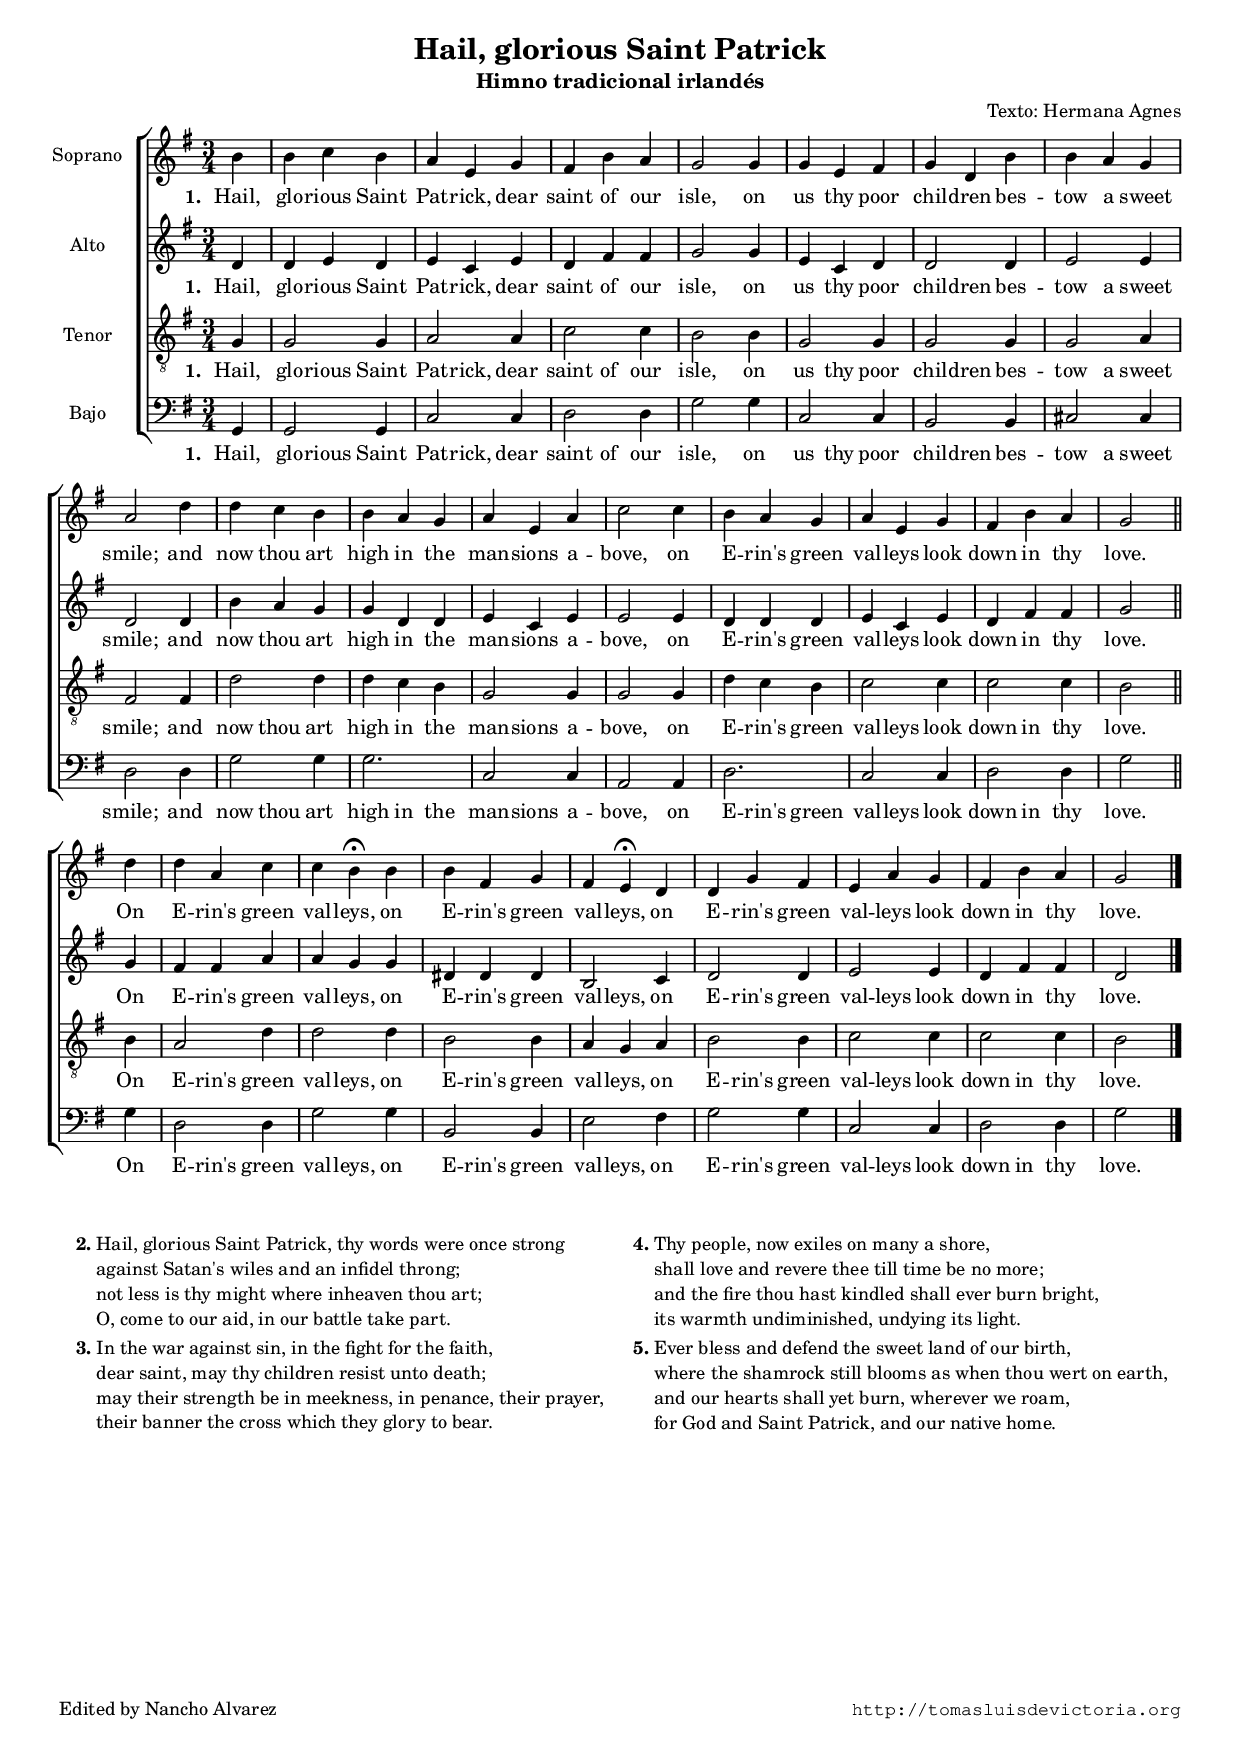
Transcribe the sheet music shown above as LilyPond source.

\version "2.11.16"

#(set-default-paper-size "a4")
#(set-global-staff-size 16)
#(ly:set-option 'point-and-click #f)

\paper{
	between-system-space=#60
}

\header {
	title="Hail, glorious Saint Patrick"
	subtitle="Himno tradicional irlandés"
	composer="Texto: Hermana Agnes"
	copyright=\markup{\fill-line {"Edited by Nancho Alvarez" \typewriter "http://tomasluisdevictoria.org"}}
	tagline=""
}

global={\key g \major \time 3/4 \partial 4 \skip 4 \skip 1*3/4*15
					\skip 2 \bar "||" \break
					\skip 4 \skip 1*3/4*7 \skip 2 \bar "|." }


cantus={
	b'4 |
	b' c'' b' |
	a' e' g' |
	fis' b' a' |
%5
	g'2 g'4 |
	g' e' fis' |
	g' d' b' |
	b' a' g' |
	a'2 d''4 |
%10
	d'' c'' b' |
	b' a' g' |
	a' e' a' |
	c''2 c''4 |
	b' a' g' |
%15
	a' e' g' |
	fis' b' a' |
	g'2 d''4 |
	d'' a' c'' |
	c'' b'^\fermata b' |
%20
	b' fis' g' |
	fis' e'^\fermata d' |
	d' g' fis' |
	e' a' g' |
	fis' b' a' |
%25
	g'2
}

altus={
	d'4 |
	d' e' d' |
	e' c' e' |
	d' fis' fis' |
%5
	g'2 g'4 |
	e' c' d' |
	d'2 d'4 |
	e'2 e'4 |
	d'2 d'4 |
%10
	b' a' g' |
	g' d' d' |
	e' c' e' |
	e'2 e'4 |
	d' d' d' |
%15
	e' c' e' |
	d' fis' fis' |
	g'2 g'4 |
	fis' fis' a' |
	a' g' g' |
%20
	dis' dis' dis' |
	b2 c'4 |
	d'2 d'4 |
	e'2 e'4 |
	d' fis' fis' |
%25
	d'2
}

tenor={
	g4 |
	g2 g4 |
	a2 a4 |
	c'2 c'4 |
%5
	b2 b4 |
	g2 g4 |
	g2 g4 |
	g2 a4 |
	fis2 fis4 |
%10
	d'2 d'4 |
	d' c' b |
	g2 g4 |
	g2 g4 |
	d' c' b |
%15
	c'2 c'4 |
	c'2 c'4 |
	b2 b4 |
	a2 d'4 |
	d'2 d'4 |
%20
	b2 b4 |
	a g a |
	b2 b4 |
	c'2 c'4 |
	c'2 c'4 |
%25
	b2 
}

bassus={
	g,4 |
	g,2 g,4 |
	c2 c4 |
	d2 d4 |
%5
	g2 g4 |
	c2 c4 |
	b,2 b,4 |
	cis2 cis4 |
	d2 d4 |
%10
	g2 g4 |
	g2. |
	c2 c4 |
	a,2 a,4 |
	d2. |
%15
	c2 c4 |
	d2 d4 |
	g2 g4 |
	d2 d4 |
	g2 g4 |
%20
	b,2 b,4 |
	e2 fis4 |
	g2 g4 |
	c2 c4 |
	d2 d4 |
%25
	g2 
}


textocantus=\lyricmode{ \set stanza = "1. "
Hail, glo -- rious Saint Pat -- rick,
dear saint of our isle,
on us thy poor chil -- dren bes -- tow a sweet smile;
and now thou art high in the man -- sions a -- bove,
on E -- rin's green val -- leys look down in thy love.
On E -- rin's green val -- leys,
on E -- rin's green val -- leys,
on E -- rin's green val -- leys look down in thy love.
}


\score {
\new ChoirStaff<<

	\new Staff <<\global
	\new Voice="v1" {
		\set Staff.instrumentName="Soprano " 
		\clef "treble"
		\cantus }
	\new Lyrics \lyricsto "v1" {\textocantus }
	>>

	
	\new Staff << \global
	\new Voice="v2" {
		\set Staff.instrumentName="Alto "
		\clef "treble" 
		\altus}
	\new Lyrics \lyricsto "v1" {\textocantus }
	>>

	
	\new Staff <<\global
	\new Voice="v3" {
		\set Staff.instrumentName="Tenor "
		\clef "G_8"
		\tenor }
	\new Lyrics \lyricsto "v1" {\textocantus }
	>>
	

	\new Staff <<\global
	\new Voice="v4" {
		\set Staff.instrumentName="Bajo "
		\clef "bass" 
		\bassus }
	\new Lyrics \lyricsto "v1" {\textocantus}
	>>
	
>>

\layout{ 
	%\context {\Lyrics \override VerticalAxisGroup #'minimum-Y-extent = #'(-0 . 0) }
	%\context {\Lyrics \override LyricText #'font-size = #2 }
	\context {\Voice melismaBusyProperties = #'() }
	\context { \Score \remove "Bar_number_engraver" }
}
}

\markup { " " }
\markup { " " }

\markup {
       \fill-line {
         \hspace #0.1 % moves the column off the left margin; can be removed if
             % space on the page is tight
          \column {
           \line { \bold "2."
             \column {
		"Hail, glorious Saint Patrick, thy words were once strong"
		"against Satan's wiles and an infidel throng;"
		"not less is thy might where inheaven thou art;"
		"O, come to our aid, in our battle take part."
             }
           }
           \hspace #0.1 % adds vertical spacing between verses
           \line { \bold "3."
             \column {
		"In the war against sin, in the fight for the faith,"
		"dear saint, may thy children resist unto death;"
		"may their strength be in meekness, in penance, their prayer,"
		"their banner the cross which they glory to bear."
             }
           }
         }
         \hspace #0.1  % adds horizontal spacing between columns; if they are
             % still too close, add more " " pairs until the result 
             % looks good
          \column {
           \line { \bold "4."
             \column {
		"Thy people, now exiles on many a shore,"
		"shall love and revere thee till time be no more;"
		"and the fire thou hast kindled shall ever burn bright,"
		"its warmth undiminished, undying its light."
             }
           }
           \hspace #0.1 % adds vertical spacing between verses
	   \line { \bold "5."
             \column {
		"Ever bless and defend the sweet land of our birth,"
		"where the shamrock still blooms as when thou wert on earth,"
		"and our hearts shall yet burn, wherever we roam,"
		"for God and Saint Patrick, and our native home."
             }
           }
         }
       \hspace #0.1 % gives some extra space on the right margin; can
           % be removed if page space is tight
       }
}


